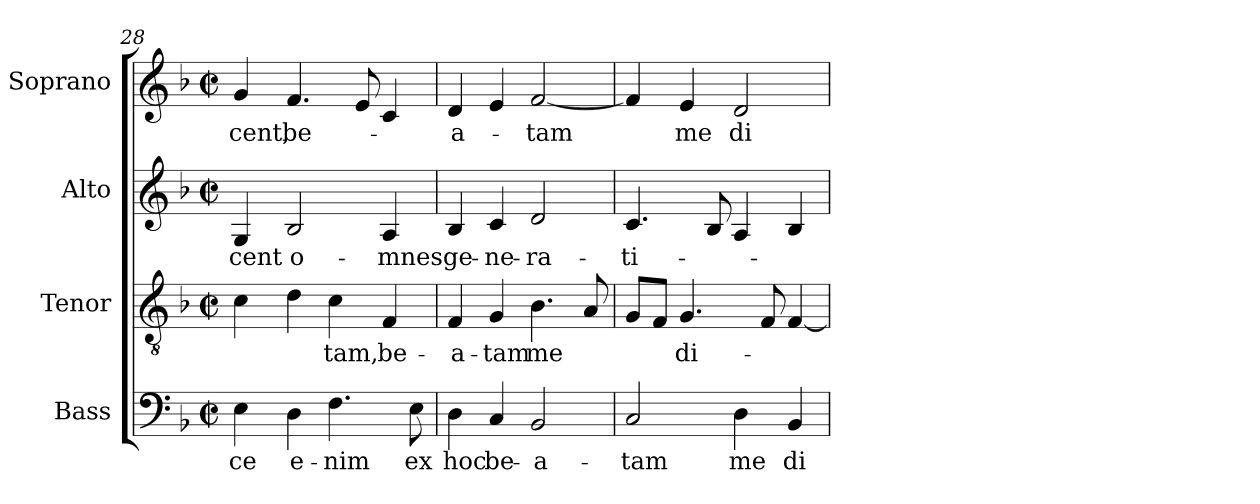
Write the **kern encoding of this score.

**kern	**text	**kern	**text	**kern	**text	**kern	**text
*part4	*part4	*part3	*part3	*part2	*part2	*part1	*part1
*staff4	*staff4	*staff3	*staff3	*staff2	*staff2	*staff1	*staff1
*I"Bass	*	*I"Tenor	*	*I"Alto	*	*I"Soprano	*
*I'B	*	*I'T	*	*I'A	*	*I'S	*
*clefF4	*	*clefGv2	*	*clefG2	*	*clefG2	*
*k[b-]	*	*k[b-]	*	*k[b-]	*	*k[b-]	*
*F:	*	*F:	*	*F:	*	*F:	*
*M2/2	*	*M2/2	*	*M2/2	*	*M2/2	*
*met(c|)	*	*met(c|)	*	*met(c|)	*	*met(c|)	*
=28	=28	=28	=28	=28	=28	=28	=28
4E\	-ce	4c\	.	4G/	-cent	4g/	-cent,
4D\	e-	4d\	.	2B-/	o-	4.f/	be-
4.F\	-nim	4c\	-tam,	.	.	.	.
.	.	.	.	.	.	8e/	.
.	.	4F/	be-	4A/	-mnes	4c/	.
8E\	ex	.	.	.	.	.	.
=29	=29	=29	=29	=29	=29	=29	=29
4D\	hoc	4F/	-a-	4B-/	ge-	4d/	-a-
4C/	be-	4G/	-tam	4c/	-ne-	4e/	.
2BB-/	-a-	4.B-\	me	2d/	-ra-	[2f/	-tam
.	.	8A/	.	.	.	.	.
=30	=30	=30	=30	=30	=30	=30	=30
2C/	-tam	8G/L	.	4.c/	-ti-	4f/]	.
.	.	8F/J	.	.	.	.	.
.	.	4.G/	di-	.	.	4e/	me
.	.	.	.	8B-/	.	.	.
4D\	me	.	.	4A/	.	2d/	di-
.	.	8F/	.	.	.	.	.
4BB-/	di-	[4F/	.	4B-/	.	.	.
=	=	=	=	=	=	=	=
*-	*-	*-	*-	*-	*-	*-	*-
